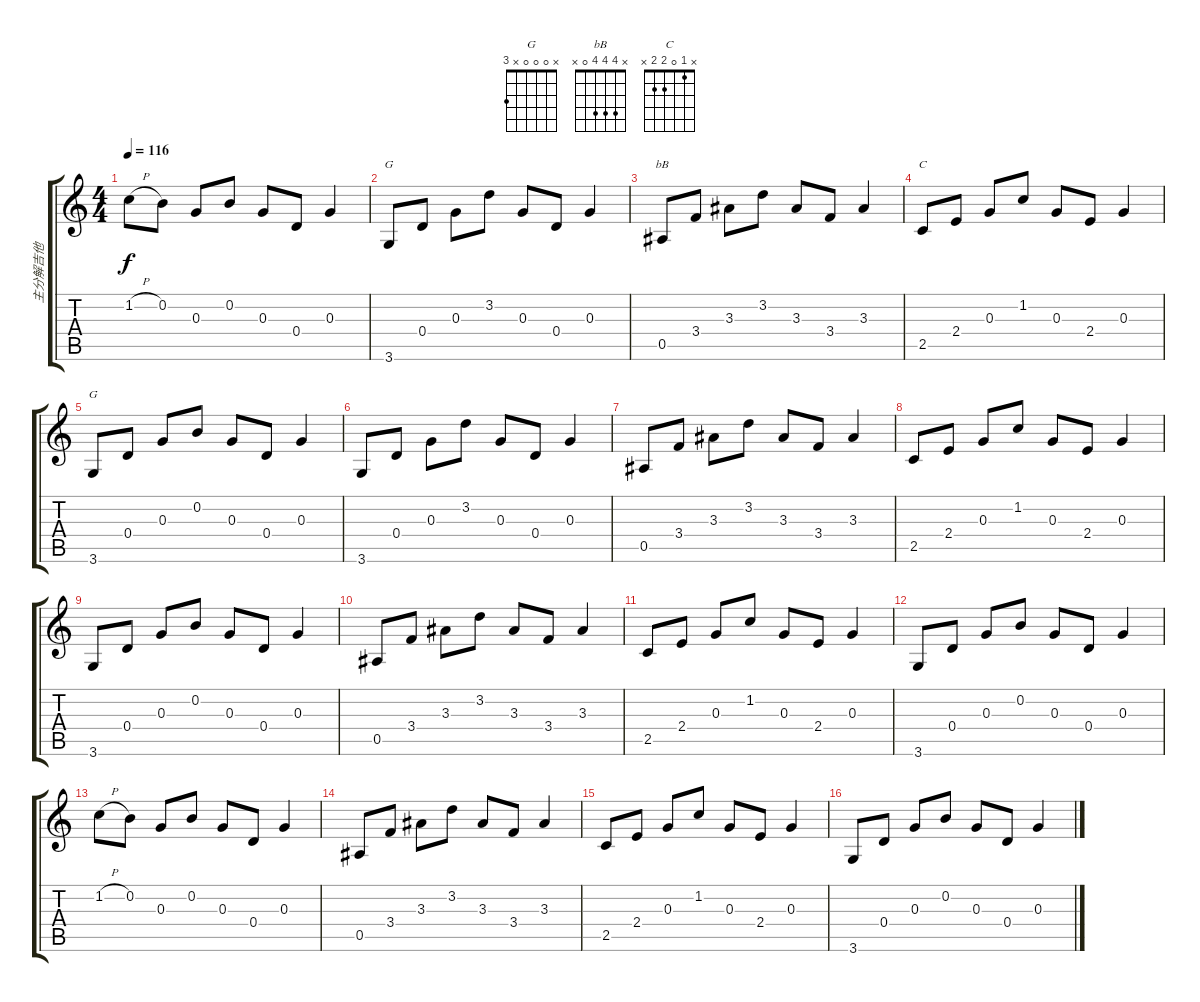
\track ("主分解吉他" "主分解吉他") {instrument acousticguitarsteel}
\staff {score tabs}
\tuning (E4 B3 G3 D3 Bb2 E2) {hide}
\chord ("G" x 3 0 0 x 3)
\chord ("bB" x 4 4 4 0 x)
\chord ("C" x 1 0 2 2 x)
\chord ("G" x 0 0 0 x 3)
\ts (4 4)
\tempo 116
\clef g2
\ks c
1.2{h}.8{dy f} 0.2.8 0.3.8 0.2.8 0.3.8 0.4.8 0.3.4 |
3.6.8{ch "G"} 0.4.8 0.3.8 3.2.8 0.3.8 0.4.8 0.3.4 |
0.5.8{ch "bB"} 3.4.8 3.3.8 3.2.8 3.3.8 3.4.8 3.3.4 |
2.5.8{ch "C"} 2.4.8 0.3.8 1.2.8 0.3.8 2.4.8 0.3.4 |
3.6.8{ch "G"} 0.4.8 0.3.8 0.2.8 0.3.8 0.4.8 0.3.4 |
3.6.8 0.4.8 0.3.8 3.2.8 0.3.8 0.4.8 0.3.4 |
0.5.8 3.4.8 3.3.8 3.2.8 3.3.8 3.4.8 3.3.4 |
2.5.8 2.4.8 0.3.8 1.2.8 0.3.8 2.4.8 0.3.4 |
3.6.8 0.4.8 0.3.8 0.2.8 0.3.8 0.4.8 0.3.4 |
0.5.8 3.4.8 3.3.8 3.2.8 3.3.8 3.4.8 3.3.4 |
2.5.8 2.4.8 0.3.8 1.2.8 0.3.8 2.4.8 0.3.4 |
3.6.8 0.4.8 0.3.8 0.2.8 0.3.8 0.4.8 0.3.4 |
1.2{h}.8 0.2.8 0.3.8 0.2.8 0.3.8 0.4.8 0.3.4 |
0.5.8 3.4.8 3.3.8 3.2.8 3.3.8 3.4.8 3.3.4 |
2.5.8 2.4.8 0.3.8 1.2.8 0.3.8 2.4.8 0.3.4 |
3.6.8 0.4.8 0.3.8 0.2.8 0.3.8 0.4.8 0.3.4
